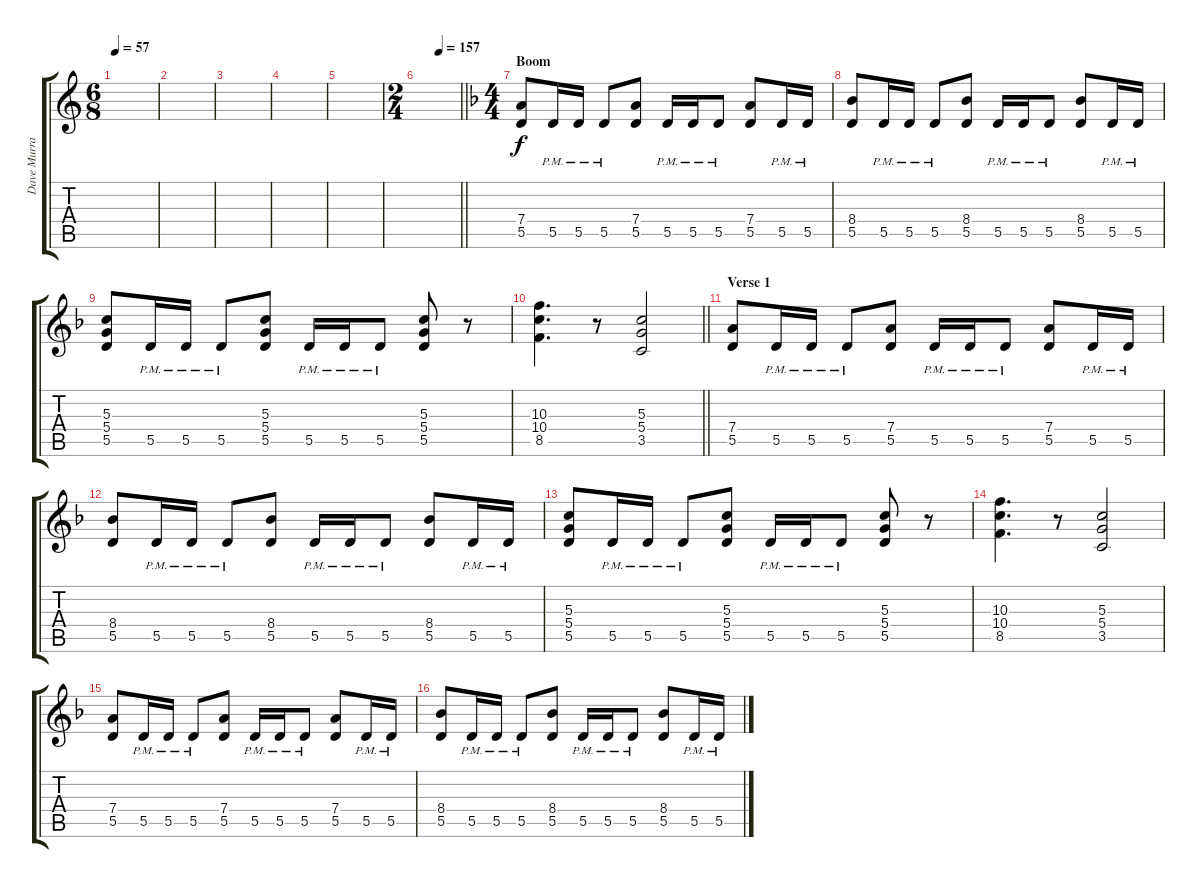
\track ("Dave Murray" "Dave Murra") {instrument overdrivenguitar}
\staff {score tabs}
\tuning (E4 B3 G3 D3 A2 E2) {hide}
\ts (6 8)
\tempo 57
\clef g2
\ks c
|
|
|
|
|
\ts (2 4)
\tempo (157 0.5)
\barLineRight lightlight
|
\ts (4 4)
\section ("" "Boom")
\ks f
(7.4 5.5).8 5.5{pm}.16 5.5{pm}.16 5.5{pm}.8 (7.4 5.5).8 5.5{pm}.16 5.5{pm}.16 5.5{pm}.8 (7.4 5.5).8 5.5{pm}.16 5.5{pm}.16 |
(8.4 5.5).8 5.5{pm}.16 5.5{pm}.16 5.5{pm}.8 (8.4 5.5).8 5.5{pm}.16 5.5{pm}.16 5.5{pm}.8 (8.4 5.5).8 5.5{pm}.16 5.5{pm}.16 |
(5.3 5.4 5.5).8 5.5{pm}.16 5.5{pm}.16 5.5{pm}.8 (5.3 5.4 5.5).8 5.5{pm}.16 5.5{pm}.16 5.5{pm}.8 (5.3 5.4 5.5).8 r.8 |
\barLineRight lightlight
(10.3 10.4 8.5).4{d} r.8 (5.3 5.4 3.5).2 |
\section ("" "Verse 1")
(7.4 5.5).8 5.5{pm}.16 5.5{pm}.16 5.5{pm}.8 (7.4 5.5).8 5.5{pm}.16 5.5{pm}.16 5.5{pm}.8 (7.4 5.5).8 5.5{pm}.16 5.5{pm}.16 |
(8.4 5.5).8 5.5{pm}.16 5.5{pm}.16 5.5{pm}.8 (8.4 5.5).8 5.5{pm}.16 5.5{pm}.16 5.5{pm}.8 (8.4 5.5).8 5.5{pm}.16 5.5{pm}.16 |
(5.3 5.4 5.5).8 5.5{pm}.16 5.5{pm}.16 5.5{pm}.8 (5.3 5.4 5.5).8 5.5{pm}.16 5.5{pm}.16 5.5{pm}.8 (5.3 5.4 5.5).8 r.8 |
(10.3 10.4 8.5).4{d} r.8 (5.3 5.4 3.5).2 |
(7.4 5.5).8 5.5{pm}.16 5.5{pm}.16 5.5{pm}.8 (7.4 5.5).8 5.5{pm}.16 5.5{pm}.16 5.5{pm}.8 (7.4 5.5).8 5.5{pm}.16 5.5{pm}.16 |
(8.4 5.5).8 5.5{pm}.16 5.5{pm}.16 5.5{pm}.8 (8.4 5.5).8 5.5{pm}.16 5.5{pm}.16 5.5{pm}.8 (8.4 5.5).8 5.5{pm}.16 5.5{pm}.16
